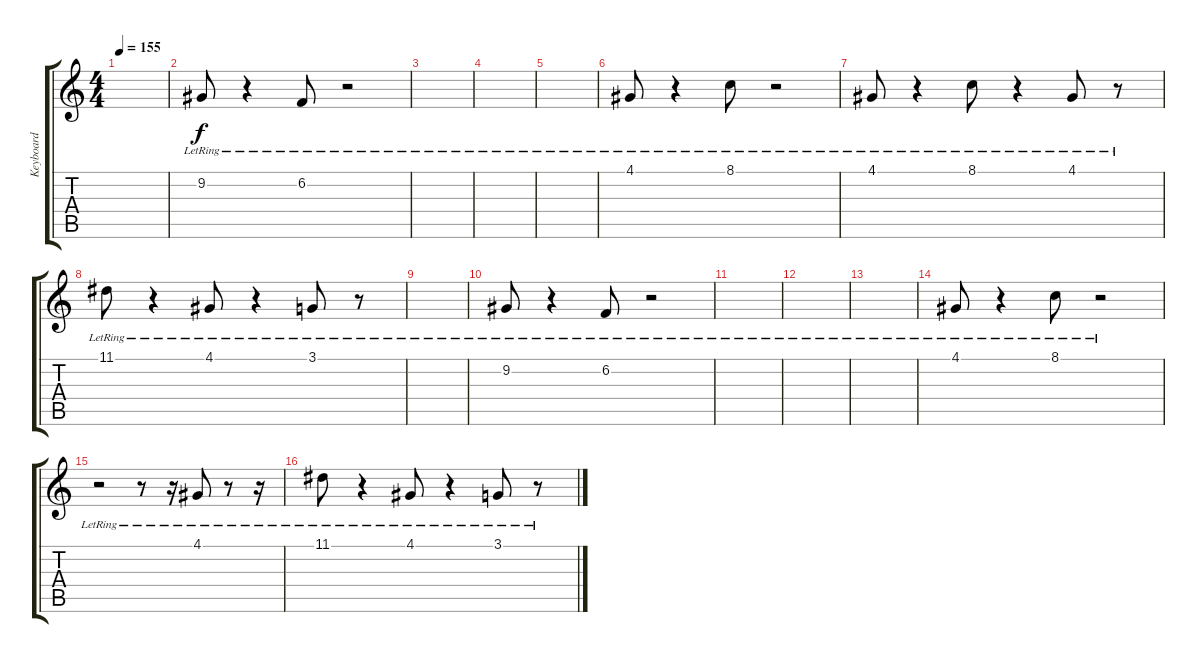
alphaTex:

\track ("Keyboard" "Keyboard") {instrument brightacousticpiano}
\staff {score tabs}
\tuning (E4 B3 G3 D3 A2 E2) {hide}
\ts (4 4)
\tempo 155
\clef g2
\ks c
|
9.2{lr}.8 r.4 6.2{lr}.8 r.2 |
|
|
|
4.1{lr}.8 r.4 8.1{lr}.8 r.2 |
4.1{lr}.8 r.4 8.1{lr}.8 r.4 4.1{lr}.8 r.8 |
11.1{lr}.8 r.4 4.1{lr}.8 r.4 3.1{lr}.8 r.8 |
|
9.2{lr}.8 r.4 6.2{lr}.8 r.2 |
|
|
|
4.1{lr}.8 r.4 8.1{lr}.8 r.2 |
r.2 r.8 r.16 4.1{lr}.8 r.8 r.16 |
11.1{lr}.8 r.4 4.1{lr}.8 r.4 3.1{lr}.8 r.8
